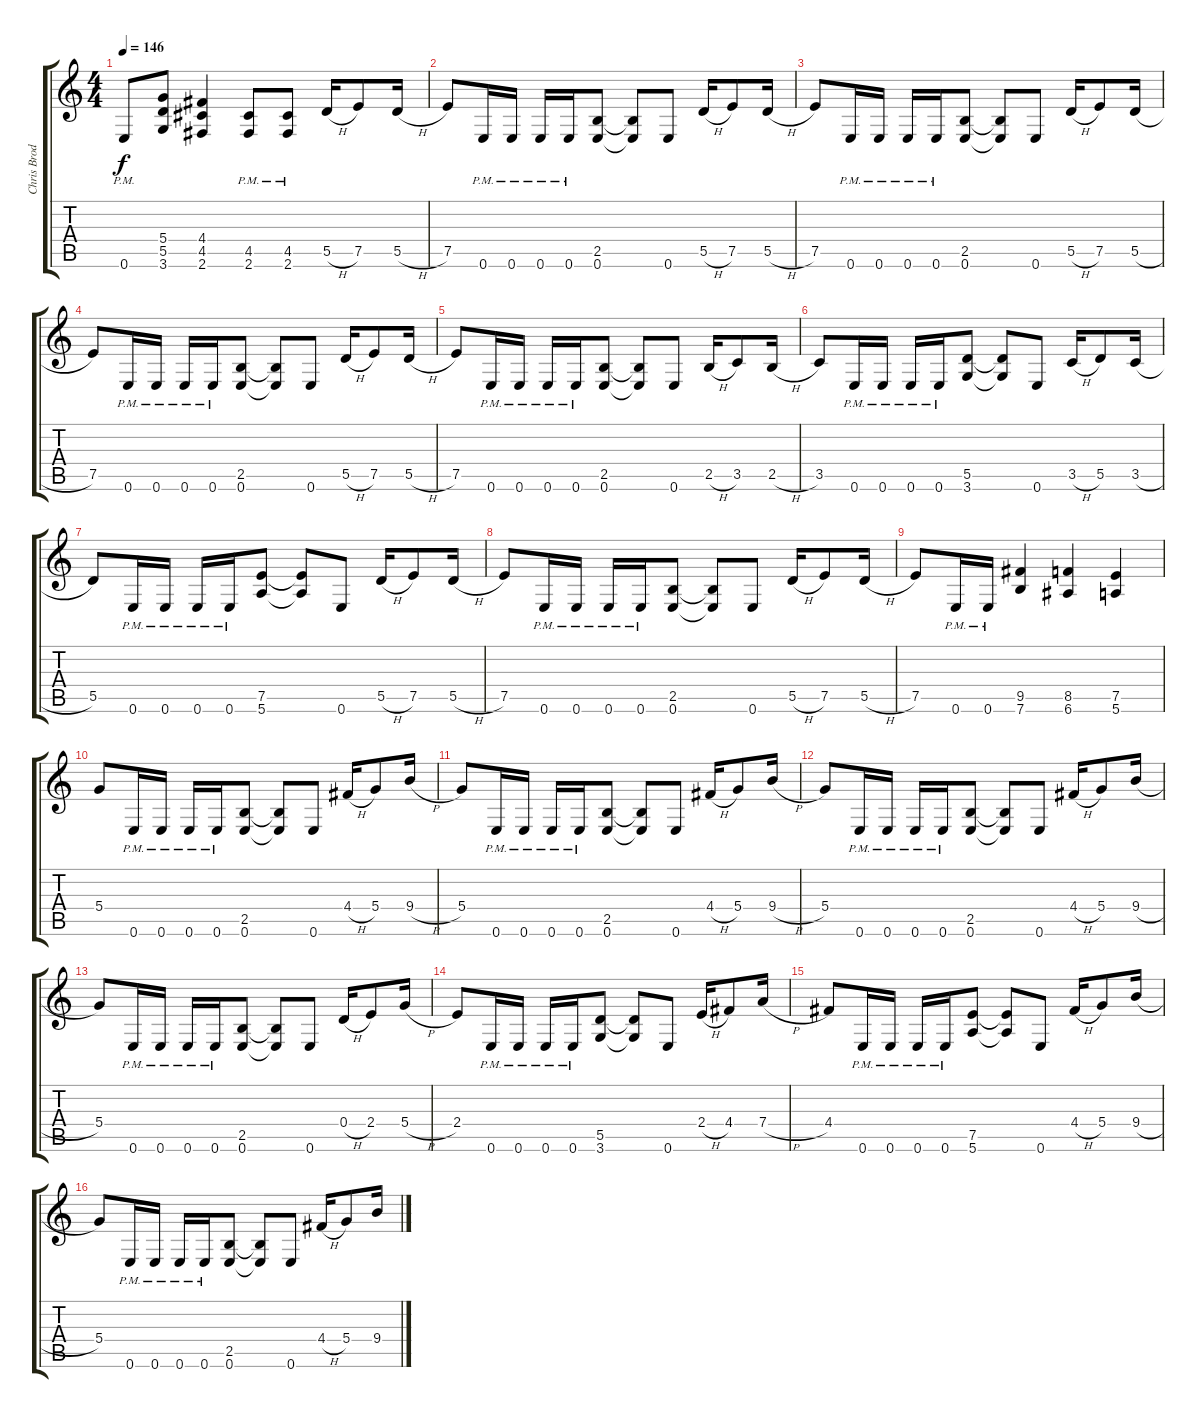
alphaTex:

\track ("Chris Broderick Rythm Gtr." "Chris Brod") {instrument overdrivenguitar}
\staff {score tabs}
\tuning (E4 B3 G3 D3 A2 E2) {hide}
\ts (4 4)
\tempo 146
\clef g2
\ks c
0.6{pm}.8{dy f} (5.4 5.5 3.6).8 (4.4 4.5 2.6).4 (4.5{pm} 2.6{pm}).8 (4.5{pm} 2.6{pm}).8 5.5{h}.16 7.5.8 5.5{h}.16 |
7.5.8 0.6{pm}.16 0.6{pm}.16 0.6{pm}.16 0.6{pm}.16 (2.5 0.6).8 (2.5{t} 0.6{t}).8 0.6.8 5.5{h}.16 7.5.8 5.5{h}.16 |
7.5.8 0.6{pm}.16 0.6{pm}.16 0.6{pm}.16 0.6{pm}.16 (2.5 0.6).8 (2.5{t} 0.6{t}).8 0.6.8 5.5{h}.16 7.5.8 5.5{h}.16 |
7.5.8 0.6{pm}.16 0.6{pm}.16 0.6{pm}.16 0.6{pm}.16 (2.5 0.6).8 (2.5{t} 0.6{t}).8 0.6.8 5.5{h}.16 7.5.8 5.5{h}.16 |
7.5.8 0.6{pm}.16 0.6{pm}.16 0.6{pm}.16 0.6{pm}.16 (2.5 0.6).8 (2.5{t} 0.6{t}).8 0.6.8 2.5{h}.16 3.5.8 2.5{h}.16 |
3.5.8 0.6{pm}.16 0.6{pm}.16 0.6{pm}.16 0.6{pm}.16 (5.5 3.6).8 (5.5{t} 3.6{t}).8 0.6.8 3.5{h}.16 5.5.8 3.5{h}.16 |
5.5.8 0.6{pm}.16 0.6{pm}.16 0.6{pm}.16 0.6{pm}.16 (7.5 5.6).8 (7.5{t} 5.6{t}).8 0.6.8 5.5{h}.16 7.5.8 5.5{h}.16 |
7.5.8 0.6{pm}.16 0.6{pm}.16 0.6{pm}.16 0.6{pm}.16 (2.5 0.6).8 (2.5{t} 0.6{t}).8 0.6.8 5.5{h}.16 7.5.8 5.5{h}.16 |
7.5.8 0.6{pm}.16 0.6{pm}.16 (9.5 7.6).4 (8.5 6.6).4 (7.5 5.6).4 |
5.4.8 0.6{pm}.16 0.6{pm}.16 0.6{pm}.16 0.6{pm}.16 (2.5 0.6).8 (2.5{t} 0.6{t}).8 0.6.8 4.4{h}.16 5.4.8 9.4{h}.16 |
5.4.8 0.6{pm}.16 0.6{pm}.16 0.6{pm}.16 0.6{pm}.16 (2.5 0.6).8 (2.5{t} 0.6{t}).8 0.6.8 4.4{h}.16 5.4.8 9.4{h}.16 |
5.4.8 0.6{pm}.16 0.6{pm}.16 0.6{pm}.16 0.6{pm}.16 (2.5 0.6).8 (2.5{t} 0.6{t}).8 0.6.8 4.4{h}.16 5.4.8 9.4{h}.16 |
5.4.8 0.6{pm}.16 0.6{pm}.16 0.6{pm}.16 0.6{pm}.16 (2.5 0.6).8 (2.5{t} 0.6{t}).8 0.6.8 0.4{h}.16 2.4.8 5.4{h}.16 |
2.4.8 0.6{pm}.16 0.6{pm}.16 0.6{pm}.16 0.6{pm}.16 (5.5 3.6).8 (5.5{t} 3.6{t}).8 0.6.8 2.4{h}.16 4.4.8 7.4{h}.16 |
4.4.8 0.6{pm}.16 0.6{pm}.16 0.6{pm}.16 0.6{pm}.16 (7.5 5.6).8 (7.5{t} 5.6{t}).8 0.6.8 4.4{h}.16 5.4.8 9.4{h}.16 |
5.4.8 0.6{pm}.16 0.6{pm}.16 0.6{pm}.16 0.6{pm}.16 (2.5 0.6).8 (2.5{t} 0.6{t}).8 0.6.8 4.4{h}.16 5.4.8 9.4{h}.16
